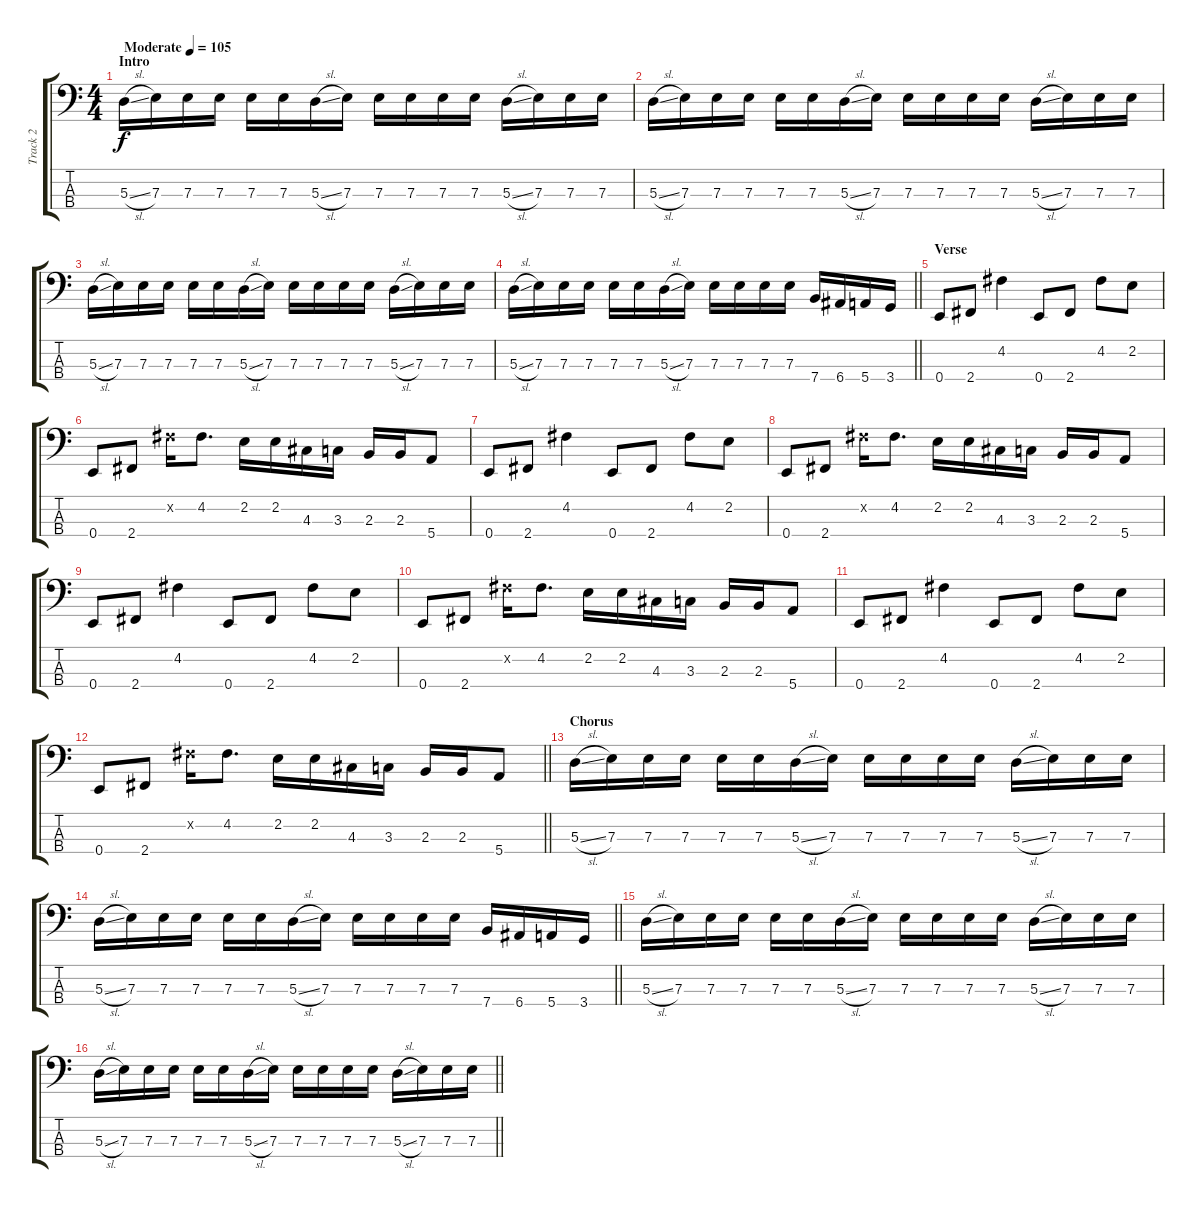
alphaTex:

\track ("Track 2" "Track 2") {instrument electricbassfinger}
\staff {score tabs}
\tuning (G2 D2 A1 E1) {hide}
\ts (4 4)
\section ("" "Intro")
\tempo (105 "Moderate")
\clef f4
\ks c
5.3{sl}.16{dy f instrument electricbassfinger} 7.3.16 7.3.16 7.3.16 7.3.16 7.3.16 5.3{sl}.16 7.3.16 7.3.16 7.3.16 7.3.16 7.3.16 5.3{sl}.16 7.3.16 7.3.16 7.3.16 |
5.3{sl}.16 7.3.16 7.3.16 7.3.16 7.3.16 7.3.16 5.3{sl}.16 7.3.16 7.3.16 7.3.16 7.3.16 7.3.16 5.3{sl}.16 7.3.16 7.3.16 7.3.16 |
5.3{sl}.16 7.3.16 7.3.16 7.3.16 7.3.16 7.3.16 5.3{sl}.16 7.3.16 7.3.16 7.3.16 7.3.16 7.3.16 5.3{sl}.16 7.3.16 7.3.16 7.3.16 |
\barLineRight lightlight
5.3{sl}.16 7.3.16 7.3.16 7.3.16 7.3.16 7.3.16 5.3{sl}.16 7.3.16 7.3.16 7.3.16 7.3.16 7.3.16 7.4.16 6.4.16 5.4.16 3.4.16 |
\section ("" "Verse")
0.4.8 2.4.8 4.2.4 0.4.8 2.4.8 4.2.8 2.2.8 |
0.4.8 2.4.8 4.2{x}.16 4.2.8{d} 2.2.16 2.2.16 4.3.16 3.3.16 2.3.16 2.3.16 5.4.8 |
0.4.8 2.4.8 4.2.4 0.4.8 2.4.8 4.2.8 2.2.8 |
0.4.8 2.4.8 4.2{x}.16 4.2.8{d} 2.2.16 2.2.16 4.3.16 3.3.16 2.3.16 2.3.16 5.4.8 |
0.4.8 2.4.8 4.2.4 0.4.8 2.4.8 4.2.8 2.2.8 |
0.4.8 2.4.8 4.2{x}.16 4.2.8{d} 2.2.16 2.2.16 4.3.16 3.3.16 2.3.16 2.3.16 5.4.8 |
0.4.8 2.4.8 4.2.4 0.4.8 2.4.8 4.2.8 2.2.8 |
\barLineRight lightlight
0.4.8 2.4.8 4.2{x}.16 4.2.8{d} 2.2.16 2.2.16 4.3.16 3.3.16 2.3.16 2.3.16 5.4.8 |
\section ("" "Chorus")
5.3{sl}.16 7.3.16 7.3.16 7.3.16 7.3.16 7.3.16 5.3{sl}.16 7.3.16 7.3.16 7.3.16 7.3.16 7.3.16 5.3{sl}.16 7.3.16 7.3.16 7.3.16 |
\barLineRight lightlight
5.3{sl}.16 7.3.16 7.3.16 7.3.16 7.3.16 7.3.16 5.3{sl}.16 7.3.16 7.3.16 7.3.16 7.3.16 7.3.16 7.4.16 6.4.16 5.4.16 3.4.16 |
5.3{sl}.16 7.3.16 7.3.16 7.3.16 7.3.16 7.3.16 5.3{sl}.16 7.3.16 7.3.16 7.3.16 7.3.16 7.3.16 5.3{sl}.16 7.3.16 7.3.16 7.3.16 |
\barLineRight lightlight
5.3{sl}.16 7.3.16 7.3.16 7.3.16 7.3.16 7.3.16 5.3{sl}.16 7.3.16 7.3.16 7.3.16 7.3.16 7.3.16 5.3{sl}.16 7.3.16 7.3.16 7.3.16
